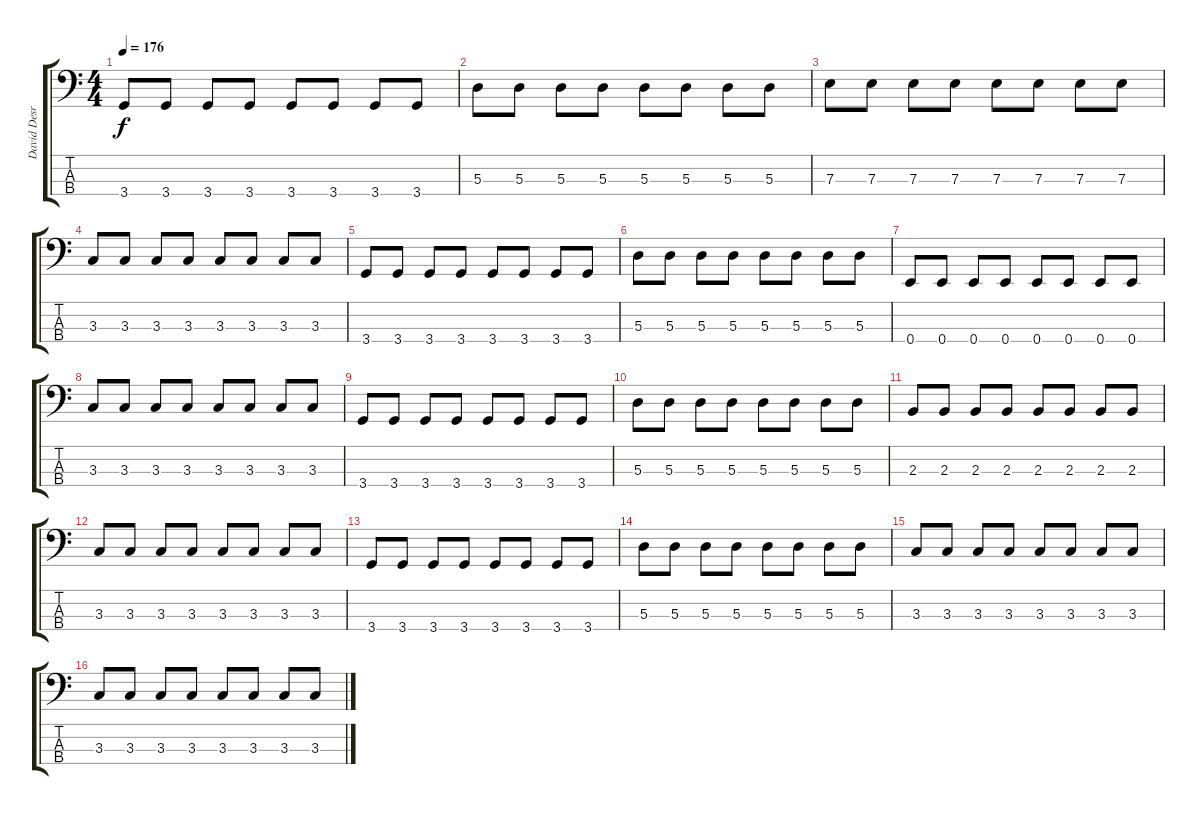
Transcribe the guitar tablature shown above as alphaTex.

\track ("David Desrosiers (Bass)" "David Desr") {instrument electricbasspick}
\staff {score tabs}
\tuning (G2 D2 A1 E1) {hide}
\ts (4 4)
\tempo 176
\clef f4
\ks c
3.4.8{dy f instrument electricbasspick} 3.4.8 3.4.8 3.4.8 3.4.8 3.4.8 3.4.8 3.4.8 |
5.3.8 5.3.8 5.3.8 5.3.8 5.3.8 5.3.8 5.3.8 5.3.8 |
7.3.8 7.3.8 7.3.8 7.3.8 7.3.8 7.3.8 7.3.8 7.3.8 |
3.3.8 3.3.8 3.3.8 3.3.8 3.3.8 3.3.8 3.3.8 3.3.8 |
3.4.8 3.4.8 3.4.8 3.4.8 3.4.8 3.4.8 3.4.8 3.4.8 |
5.3.8 5.3.8 5.3.8 5.3.8 5.3.8 5.3.8 5.3.8 5.3.8 |
0.4.8 0.4.8 0.4.8 0.4.8 0.4.8 0.4.8 0.4.8 0.4.8 |
3.3.8 3.3.8 3.3.8 3.3.8 3.3.8 3.3.8 3.3.8 3.3.8 |
3.4.8 3.4.8 3.4.8 3.4.8 3.4.8 3.4.8 3.4.8 3.4.8 |
5.3.8 5.3.8 5.3.8 5.3.8 5.3.8 5.3.8 5.3.8 5.3.8 |
2.3.8 2.3.8 2.3.8 2.3.8 2.3.8 2.3.8 2.3.8 2.3.8 |
3.3.8 3.3.8 3.3.8 3.3.8 3.3.8 3.3.8 3.3.8 3.3.8 |
3.4.8 3.4.8 3.4.8 3.4.8 3.4.8 3.4.8 3.4.8 3.4.8 |
5.3.8 5.3.8 5.3.8 5.3.8 5.3.8 5.3.8 5.3.8 5.3.8 |
3.3.8 3.3.8 3.3.8 3.3.8 3.3.8 3.3.8 3.3.8 3.3.8 |
3.3.8 3.3.8 3.3.8 3.3.8 3.3.8 3.3.8 3.3.8 3.3.8
